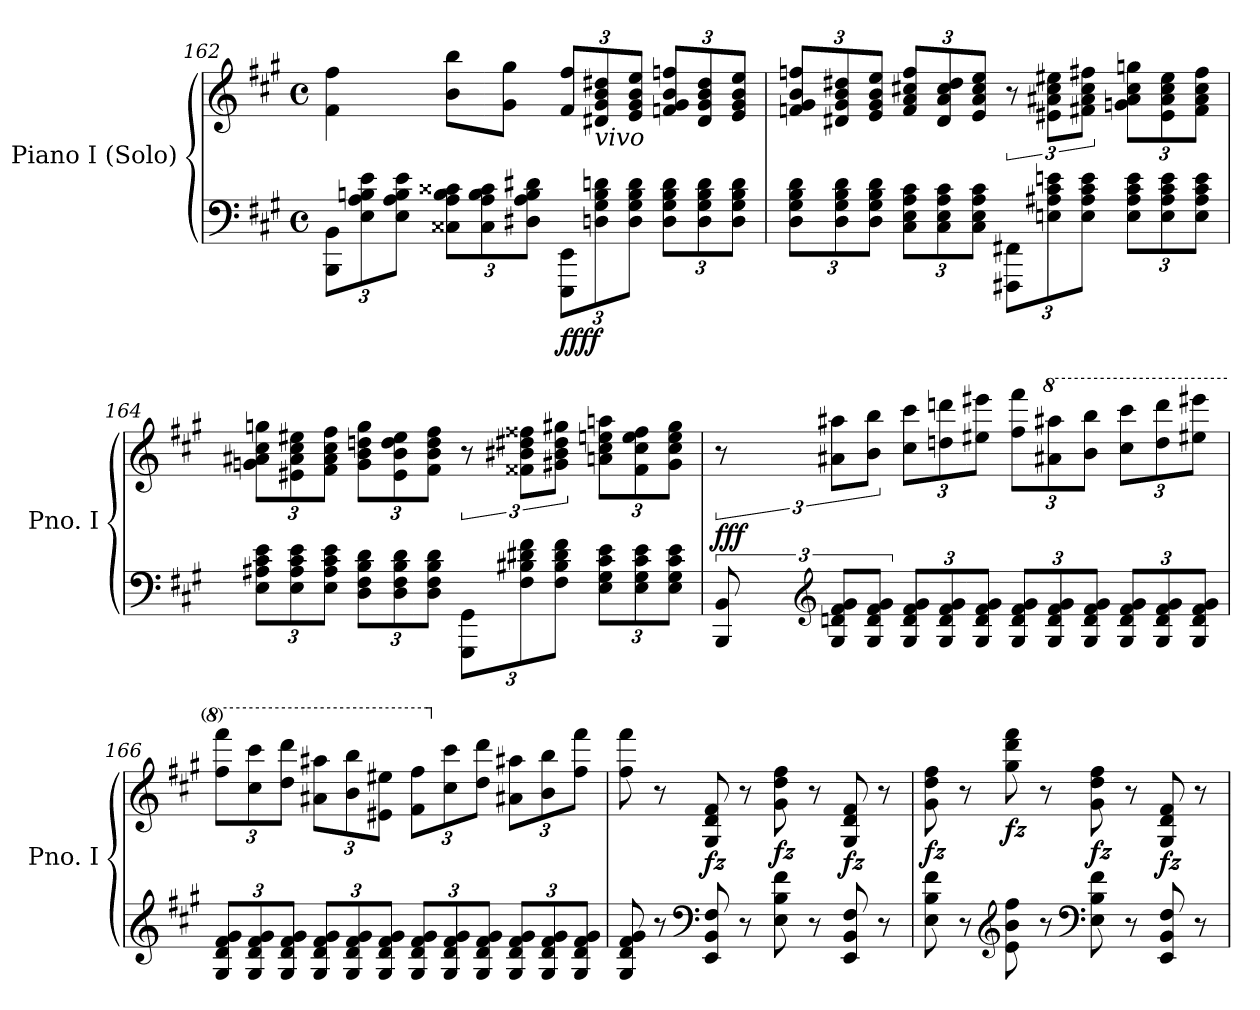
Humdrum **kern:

**kern	**kern	**dynam
*part1	*part1	*part1
*staff2	*staff1	*staff1/2
*I"Piano I (Solo)	*	*
*I'Pno. I	*	*
!!LO:LB:g=z
*clefF4	*clefG2	*
*k[f#c#g#]	*k[f#c#g#]	*
*M4/4	*M4/4	*
*met(c)	*met(c)	*
*Xbrackettup	*	*
=162	=162	=162
12BBB\ 12BB\L	4f#\ 4ff#\	.
12E\ 12A\ 12Bn\ 12e\	.	.
12E\ 12A\ 12B\ 12e\J	.	.
12C##X\ 12A\ 12B\ 12c##X\L	8b\ 8bb\L	.
12C##\ 12A\ 12B\ 12c##\	.	.
.	8g#\ 8gg#\J	.
12D#X\ 12A\ 12B\ 12d#X\J	.	.
*brackettup	*Xbrackettup	*
!	!	!LO:DY:b=2
!	!	!LO:DY:n=1:b
12EEE/ 12EE/L	12f#/ 12ff#/L	ff ff
!	!LO:TX:b:i:t=vivo	!
12Dn\ 12G#\ 12B\ 12dn\	12d#X/ 12g#/ 12b/ 12dd#X/	.
12D\ 12G#\ 12B\ 12d\J	12e/ 12g#/ 12b/ 12ee/J	.
*Xbrackettup	*	*
12D\ 12G#\ 12B\ 12d\L	12fn/ 12g#/ 12b/ 12ffn/L	.
12D\ 12G#\ 12B\ 12d\	12d#/ 12g#/ 12b/ 12dd#/	.
12D\ 12G#\ 12B\ 12d\J	12e/ 12g#/ 12b/ 12ee/J	.
=163	=163	=163
12D\ 12G#\ 12B\ 12d\L	12fn/ 12g#/ 12b/ 12ffn/L	.
12D\ 12G#\ 12B\ 12d\	12d#X/ 12g#/ 12b/ 12dd#X/	.
12D\ 12G#\ 12B\ 12d\J	12e/ 12g#/ 12b/ 12ee/J	.
12C#\ 12E\ 12A\ 12c#\L	12f/ 12a/ 12cc#X/ 12ff/L	.
12C#\ 12E\ 12A\ 12c#\	12d#/ 12a/ 12cc#/ 12dd#/	.
12C#\ 12E\ 12A\ 12c#\J	12e/ 12a/ 12cc#/ 12ee/J	.
*brackettup	*brackettup	*
12FFF#X/ 12FF#X/L	12r	.
12En\ 12A#X\ 12c#\ 12en\	12e#X\ 12a#X\ 12cc#\ 12ee#X\L	.
12E\ 12A#\ 12c#\ 12e\J	12f#X\ 12a#\ 12cc#\ 12ff#X\J	.
*Xbrackettup	*Xbrackettup	*
12E\ 12A#\ 12c#\ 12e\L	12gn\ 12a#\ 12cc#\ 12ggn\L	.
12E\ 12A#\ 12c#\ 12e\	12e#\ 12a#\ 12cc#\ 12ee#\	.
12E\ 12A#\ 12c#\ 12e\J	12f#\ 12a#\ 12cc#\ 12ff#\J	.
!!LO:LB:g=z
=164	=164	=164
12E\ 12A#X\ 12c#\ 12e\L	12gn\ 12a#X\ 12cc#\ 12ggn\L	.
12E\ 12A#\ 12c#\ 12e\	12e#X\ 12a#\ 12cc#\ 12ee#X\	.
12E\ 12A#\ 12c#\ 12e\J	12f#\ 12a#\ 12cc#\ 12ff#\J	.
12D\ 12F#\ 12B\ 12d\L	12g\ 12b\ 12ddn\ 12gg\L	.
12D\ 12F#\ 12B\ 12d\	12e#\ 12b\ 12dd\ 12ee#\	.
12D\ 12F#\ 12B\ 12d\J	12f#\ 12b\ 12dd\ 12ff#\J	.
*brackettup	*brackettup	*
12GGG#/ 12GG#/L	12r	.
12F#\ 12B#X\ 12d#X\ 12f#\	12f##X\ 12b#X\ 12dd#X\ 12ff##X\L	.
12F#\ 12B#\ 12d#\ 12f#\J	12g#X\ 12b#\ 12dd#\ 12gg#X\J	.
*Xbrackettup	*Xbrackettup	*
12E\ 12G#\ 12c#\ 12e\L	12an\ 12cc#\ 12een\ 12aan\L	.
12E\ 12G#\ 12c#\ 12e\	12f##\ 12cc#\ 12ee\ 12ff##\	.
12E\ 12G#\ 12c#\ 12e\J	12g#\ 12cc#\ 12ee\ 12gg#\J	.
=165	=165	=165
*brackettup	*brackettup	*
!	!	!LO:DY:b
12BBB/ 12BB/	12r	fff
*clefG2	*	*
12G#/ 12dn/ 12f#/ 12g#/L	12a#X\ 12aa#X\L	.
12G#/ 12d/ 12f#/ 12g#/J	12b\ 12bb\J	.
*Xbrackettup	*Xbrackettup	*
12G#/ 12d/ 12f#/ 12g#/L	12cc#\ 12ccc#\L	.
12G#/ 12d/ 12f#/ 12g#/	12ddn\ 12dddn\	.
12G#/ 12d/ 12f#/ 12g#/J	12ee#X\ 12eee#X\J	.
12G#/ 12d/ 12f#/ 12g#/L	12ff#\ 12fff#\L	.
*	*8va	*
12G#/ 12d/ 12f#/ 12g#/	12aa#X\ 12aaa#X\	.
12G#/ 12d/ 12f#/ 12g#/J	12bb\ 12bbb\J	.
12G#/ 12d/ 12f#/ 12g#/L	12ccc#\ 12cccc#\L	.
12G#/ 12d/ 12f#/ 12g#/	12ddd\ 12dddd\	.
12G#/ 12d/ 12f#/ 12g#/J	12eee#X\ 12eeee#X\J	.
!!LO:PB:g=z
=166	=166	=166
12G#/ 12d/ 12f#/ 12g#/L	12fff#\ 12ffff#\L	.
12G#/ 12d/ 12f#/ 12g#/	12ccc#\ 12cccc#\	.
12G#/ 12d/ 12f#/ 12g#/J	12ddd\ 12dddd\J	.
12G#/ 12d/ 12f#/ 12g#/L	12aa#X\ 12aaa#X\L	.
12G#/ 12d/ 12f#/ 12g#/	12bb\ 12bbb\	.
12G#/ 12d/ 12f#/ 12g#/J	12ee#X\ 12eee#X\J	.
12G#/ 12d/ 12f#/ 12g#/L	12ff#\ 12fff#\L	.
*	*X8va	*
12G#/ 12d/ 12f#/ 12g#/	12cc#\ 12ccc#\	.
12G#/ 12d/ 12f#/ 12g#/J	12dd\ 12ddd\J	.
12G#/ 12d/ 12f#/ 12g#/L	12a#X\ 12aa#X\L	.
12G#/ 12d/ 12f#/ 12g#/	12b\ 12bb\	.
12G#/ 12d/ 12f#/ 12g#/J	12ff#\ 12fff#\J	.
=167	=167	=167
8G#/ 8d/ 8f#/ 8g#/	8ff#\ 8fff#\	.
8r	8r	.
*clefF4	*	*
!	!	!LO:DY:b
8EE/ 8BB/ 8F#/	8G#/ 8d/ 8f#/	fz
8r	8r	.
!	!	!LO:DY:b
8E\ 8B\ 8f#\	8g#\ 8dd\ 8ff#\	fz
8r	8r	.
!	!	!LO:DY:b
8EE/ 8BB/ 8F#/	8G#/ 8d/ 8f#/	fz
8r	8r	.
=168	=168	=168
!	!	!LO:DY:b
8E\ 8B\ 8f#\	8g#\ 8dd\ 8ff#\	fz
8r	8r	.
*clefG2	*	*
!	!	!LO:DY:b
8e\ 8b\ 8ff#\	8gg#\ 8ddd\ 8fff#\	fz
8r	8r	.
*clefF4	*	*
!	!	!LO:DY:b
8E\ 8B\ 8f#\	8g#\ 8dd\ 8ff#\	fz
8r	8r	.
!	!	!LO:DY:b
8EE/ 8BB/ 8F#/	8G#/ 8d/ 8f#/	fz
8r	8r	.
=	=	=
*-	*-	*-
